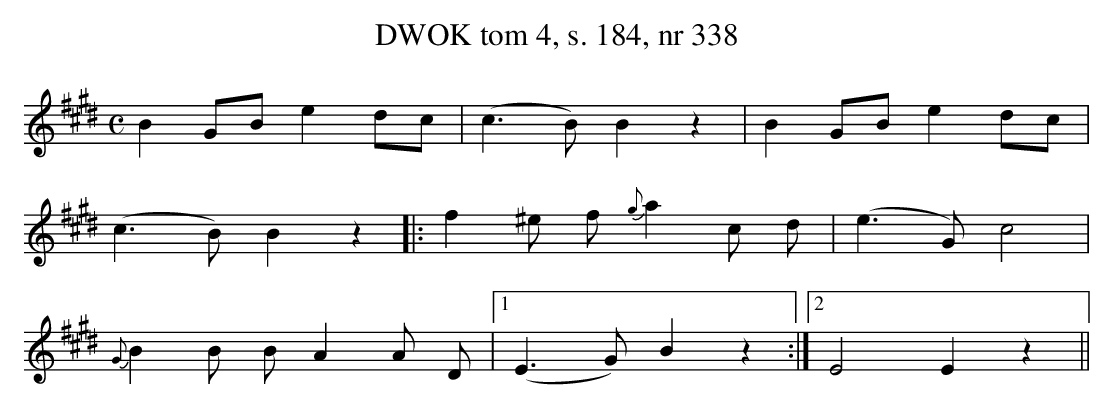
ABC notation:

X:1
T: DWOK tom 4, s. 184, nr 338
L: 1/16
M: C
K: E
B4 G2B2 e4 d2c2 | (c6 B2) B4 z4 | B4 G2B2 e4 d2c2 |
(c6 B2) B4 z4 |: f4^e2 f2 {g}a4 c2 d2 | (e6 G2) c8 |
{G}B4 B2 B2 A4 A2 D2 |[1 (E6G2) B4 z4 :|[2 E8 E4 z4 ||
